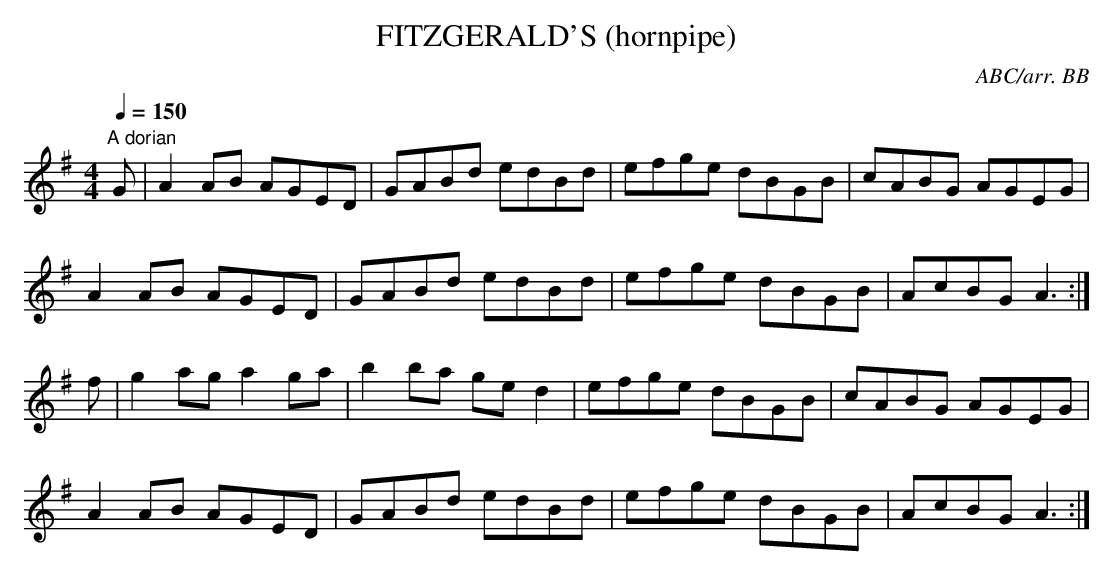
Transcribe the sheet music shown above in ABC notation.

X:1
T:FITZGERALD'S (hornpipe)
C:ABC/arr. BB
Q:1/4=150
L:1/8
M:4/4
K:G
"A dorian"
G|A2 AB AGED|GABd edBd|efge dBGB|cABG AGEG|
A2 AB AGED|GABd edBd|efge dBGB|AcBG A3:|
f|g2ag a2ga|b2 ba ge d2|efge dBGB|cABG AGEG|
A2 AB AGED|GABd edBd|efge dBGB|AcBG A3:|\
